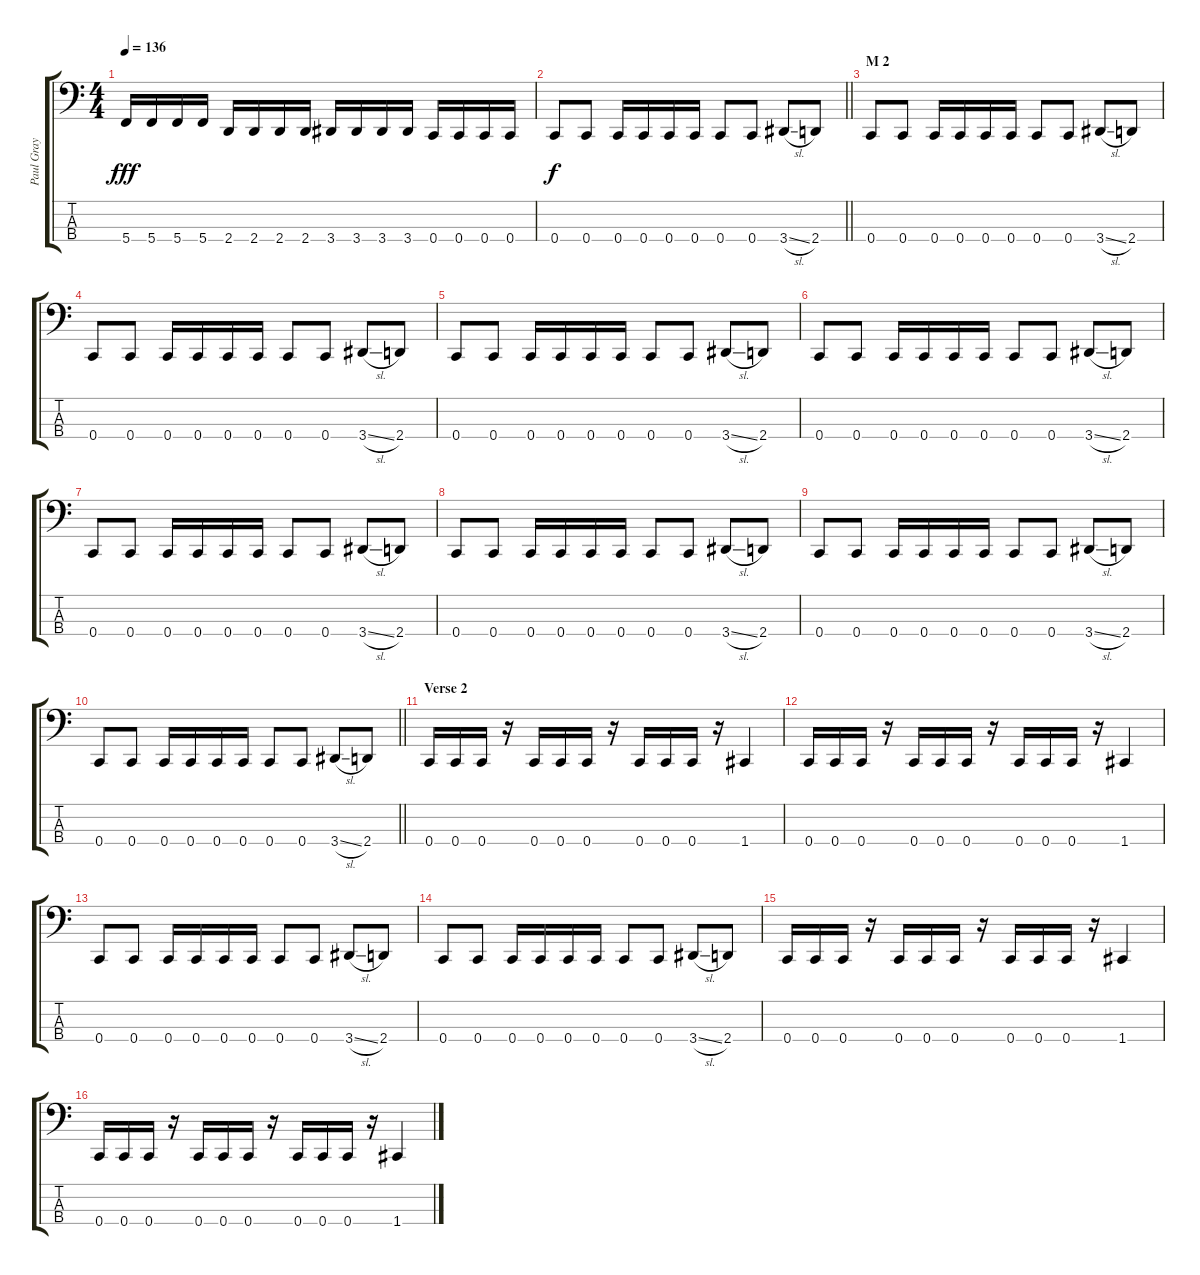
\track ("Paul Gray" "Paul Gray") {instrument electricbasspick}
\staff {score tabs}
\tuning (F2 C2 G1 C1) {hide}
\ts (4 4)
\tempo 136
\clef f4
\ks c
5.4.16{dy fff} 5.4.16 5.4.16 5.4.16 2.4.16 2.4.16 2.4.16 2.4.16 3.4.16 3.4.16 3.4.16 3.4.16 0.4.16 0.4.16 0.4.16 0.4.16 |
\barLineRight lightlight
0.4.8{dy f} 0.4.8 0.4.16 0.4.16 0.4.16 0.4.16 0.4.8 0.4.8 3.4{sl}.8 2.4.8 |
\section ("" "M 2")
0.4.8 0.4.8 0.4.16 0.4.16 0.4.16 0.4.16 0.4.8 0.4.8 3.4{sl}.8 2.4.8 |
0.4.8 0.4.8 0.4.16 0.4.16 0.4.16 0.4.16 0.4.8 0.4.8 3.4{sl}.8 2.4.8 |
0.4.8 0.4.8 0.4.16 0.4.16 0.4.16 0.4.16 0.4.8 0.4.8 3.4{sl}.8 2.4.8 |
0.4.8 0.4.8 0.4.16 0.4.16 0.4.16 0.4.16 0.4.8 0.4.8 3.4{sl}.8 2.4.8 |
0.4.8 0.4.8 0.4.16 0.4.16 0.4.16 0.4.16 0.4.8 0.4.8 3.4{sl}.8 2.4.8 |
0.4.8 0.4.8 0.4.16 0.4.16 0.4.16 0.4.16 0.4.8 0.4.8 3.4{sl}.8 2.4.8 |
0.4.8 0.4.8 0.4.16 0.4.16 0.4.16 0.4.16 0.4.8 0.4.8 3.4{sl}.8 2.4.8 |
\barLineRight lightlight
0.4.8 0.4.8 0.4.16 0.4.16 0.4.16 0.4.16 0.4.8 0.4.8 3.4{sl}.8 2.4.8 |
\section ("" "Verse 2")
0.4.16 0.4.16 0.4.16 r.16 0.4.16 0.4.16 0.4.16 r.16 0.4.16 0.4.16 0.4.16 r.16 1.4.4 |
0.4.16 0.4.16 0.4.16 r.16 0.4.16 0.4.16 0.4.16 r.16 0.4.16 0.4.16 0.4.16 r.16 1.4.4 |
0.4.8 0.4.8 0.4.16 0.4.16 0.4.16 0.4.16 0.4.8 0.4.8 3.4{sl}.8 2.4.8 |
0.4.8 0.4.8 0.4.16 0.4.16 0.4.16 0.4.16 0.4.8 0.4.8 3.4{sl}.8 2.4.8 |
0.4.16 0.4.16 0.4.16 r.16 0.4.16 0.4.16 0.4.16 r.16 0.4.16 0.4.16 0.4.16 r.16 1.4.4 |
0.4.16 0.4.16 0.4.16 r.16 0.4.16 0.4.16 0.4.16 r.16 0.4.16 0.4.16 0.4.16 r.16 1.4.4
